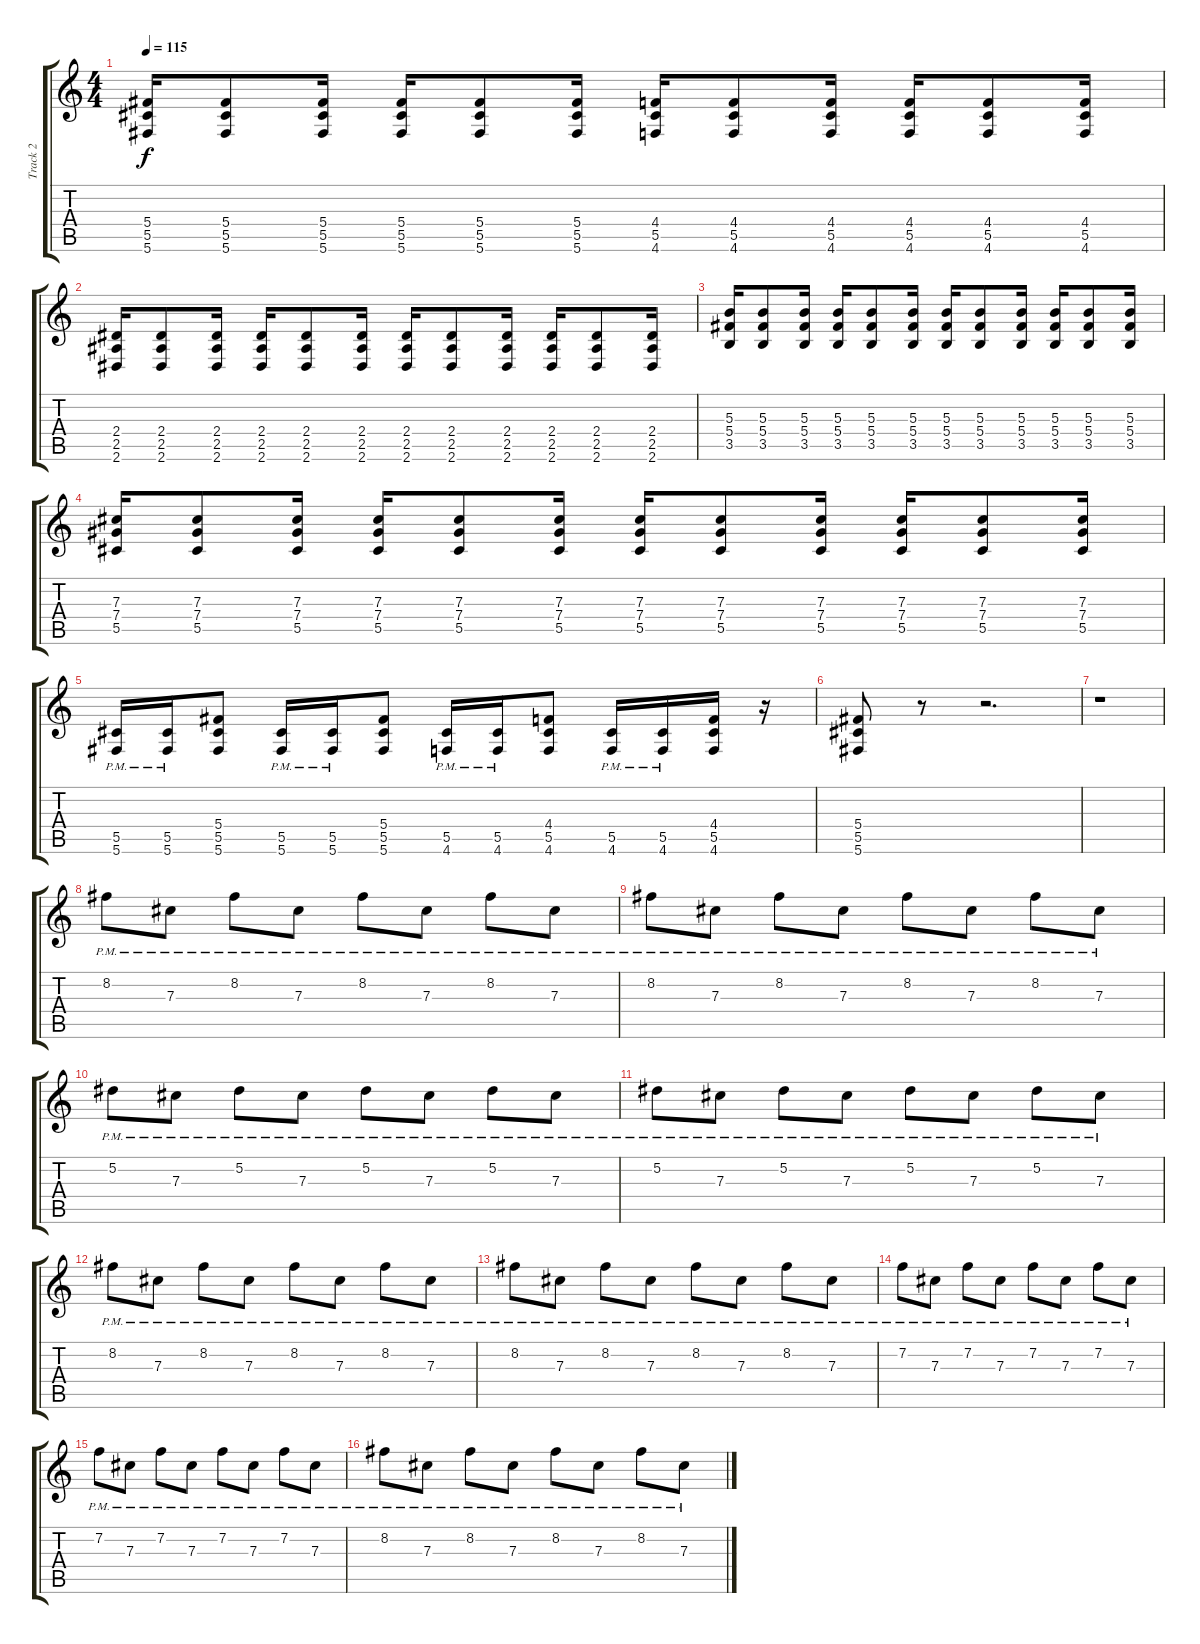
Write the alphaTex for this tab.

\track ("Track 2" "Track 2") {instrument distortionguitar}
\staff {score tabs}
\tuning (Eb4 Bb3 Gb3 Db3 Ab2 Db2) {hide}
\ts (4 4)
\tempo 115
\clef g2
\ks c
(5.4 5.5 5.6).16{dy f} (5.4 5.5 5.6).8 (5.4 5.5 5.6).16 (5.4 5.5 5.6).16 (5.4 5.5 5.6).8 (5.4 5.5 5.6).16 (4.4 5.5 4.6).16 (4.4 5.5 4.6).8 (4.4 5.5 4.6).16 (4.4 5.5 4.6).16 (4.4 5.5 4.6).8 (4.4 5.5 4.6).16 |
(2.4 2.5 2.6).16 (2.4 2.5 2.6).8 (2.4 2.5 2.6).16 (2.4 2.5 2.6).16 (2.4 2.5 2.6).8 (2.4 2.5 2.6).16 (2.4 2.5 2.6).16 (2.4 2.5 2.6).8 (2.4 2.5 2.6).16 (2.4 2.5 2.6).16 (2.4 2.5 2.6).8 (2.4 2.5 2.6).16 |
(5.3 5.4 3.5).16 (5.3 5.4 3.5).8 (5.3 5.4 3.5).16 (5.3 5.4 3.5).16 (5.3 5.4 3.5).8 (5.3 5.4 3.5).16 (5.3 5.4 3.5).16 (5.3 5.4 3.5).8 (5.3 5.4 3.5).16 (5.3 5.4 3.5).16 (5.3 5.4 3.5).8 (5.3 5.4 3.5).16 |
(7.3 7.4 5.5).16 (7.3 7.4 5.5).8 (7.3 7.4 5.5).16 (7.3 7.4 5.5).16 (7.3 7.4 5.5).8 (7.3 7.4 5.5).16 (7.3 7.4 5.5).16 (7.3 7.4 5.5).8 (7.3 7.4 5.5).16 (7.3 7.4 5.5).16 (7.3 7.4 5.5).8 (7.3 7.4 5.5).16 |
(5.5{pm} 5.6{pm}).16 (5.5{pm} 5.6{pm}).16 (5.4 5.5 5.6).8 (5.5{pm} 5.6{pm}).16 (5.5{pm} 5.6{pm}).16 (5.4 5.5 5.6).8 (5.5{pm} 4.6{pm}).16 (5.5{pm} 4.6{pm}).16 (4.4 5.5 4.6).8 (5.5{pm} 4.6{pm}).16 (5.5{pm} 4.6{pm}).16 (4.4 5.5 4.6).16 r.16 |
(5.4 5.5 5.6).8 r.8 r.2{d} |
r.1 |
8.2{pm}.8 7.3{pm}.8 8.2{pm}.8 7.3{pm}.8 8.2{pm}.8 7.3{pm}.8 8.2{pm}.8 7.3{pm}.8 |
8.2{pm}.8 7.3{pm}.8 8.2{pm}.8 7.3{pm}.8 8.2{pm}.8 7.3{pm}.8 8.2{pm}.8 7.3{pm}.8 |
5.2{pm}.8 7.3{pm}.8 5.2{pm}.8 7.3{pm}.8 5.2{pm}.8 7.3{pm}.8 5.2{pm}.8 7.3{pm}.8 |
5.2{pm}.8 7.3{pm}.8 5.2{pm}.8 7.3{pm}.8 5.2{pm}.8 7.3{pm}.8 5.2{pm}.8 7.3{pm}.8 |
8.2{pm}.8 7.3{pm}.8 8.2{pm}.8 7.3{pm}.8 8.2{pm}.8 7.3{pm}.8 8.2{pm}.8 7.3{pm}.8 |
8.2{pm}.8 7.3{pm}.8 8.2{pm}.8 7.3{pm}.8 8.2{pm}.8 7.3{pm}.8 8.2{pm}.8 7.3{pm}.8 |
7.2{pm}.8 7.3{pm}.8 7.2{pm}.8 7.3{pm}.8 7.2{pm}.8 7.3{pm}.8 7.2{pm}.8 7.3{pm}.8 |
7.2{pm}.8 7.3{pm}.8 7.2{pm}.8 7.3{pm}.8 7.2{pm}.8 7.3{pm}.8 7.2{pm}.8 7.3{pm}.8 |
8.2{pm}.8 7.3{pm}.8 8.2{pm}.8 7.3{pm}.8 8.2{pm}.8 7.3{pm}.8 8.2{pm}.8 7.3{pm}.8
